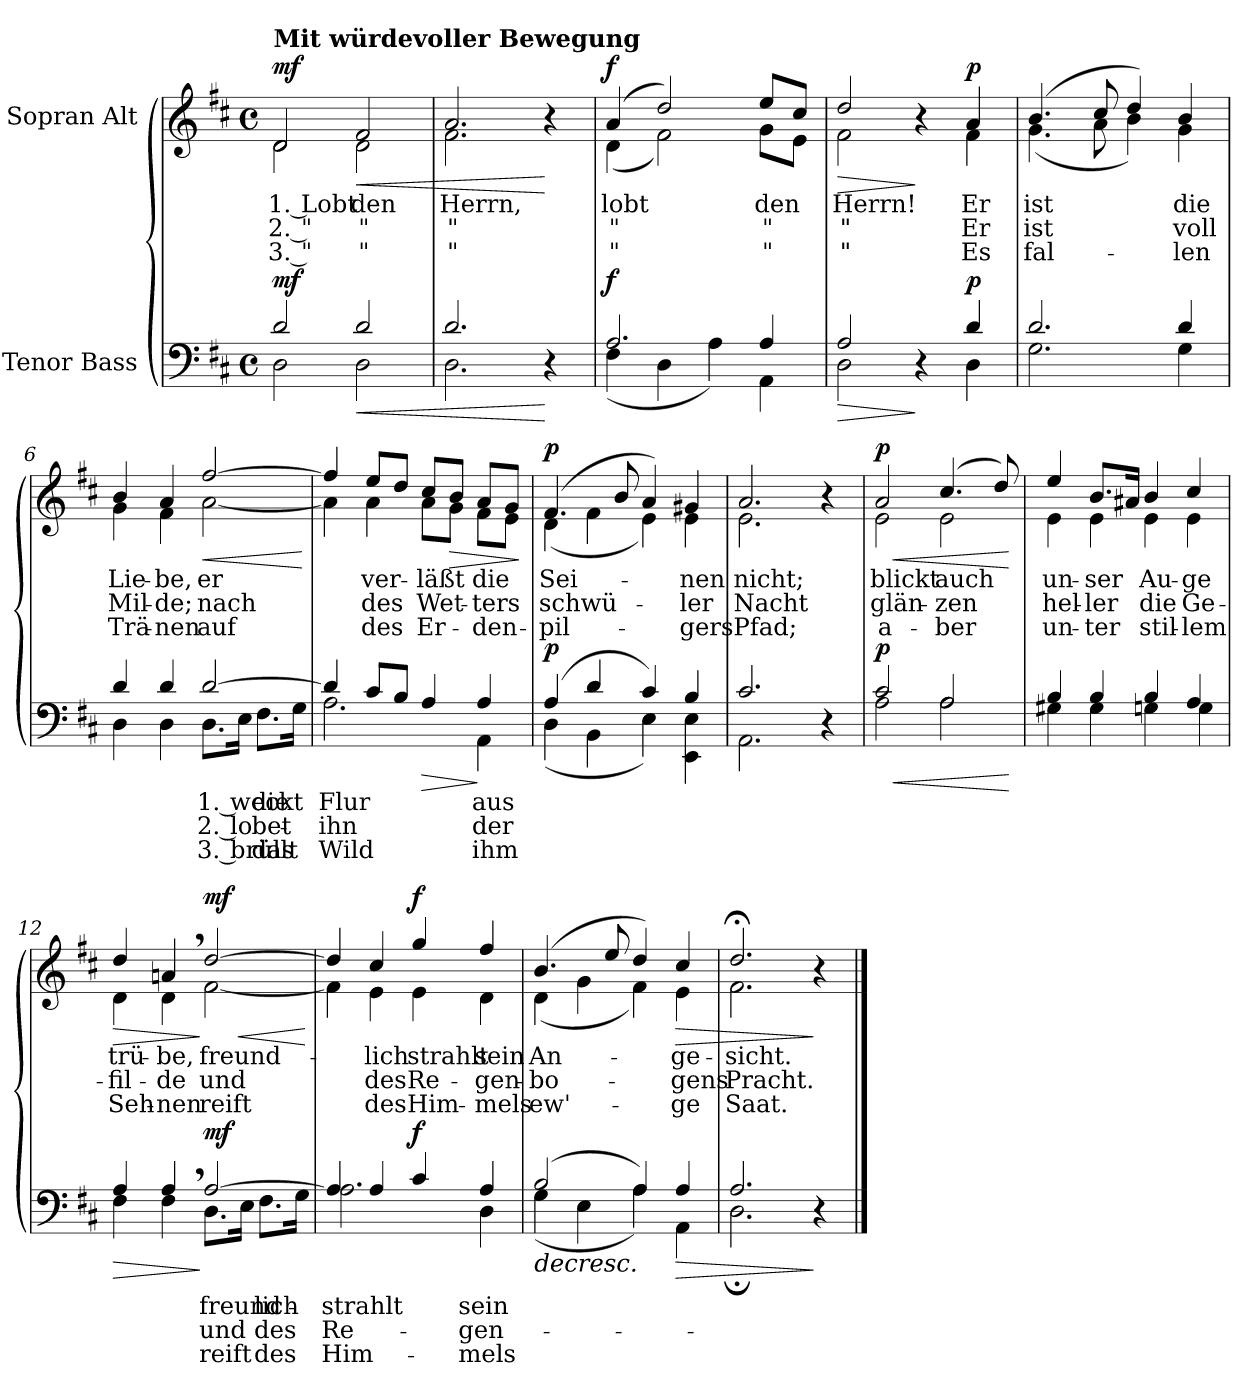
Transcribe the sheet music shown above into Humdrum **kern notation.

**kern	**text	**text	**text	**dynam	**kern	**text	**text	**text	**dynam
*part2	*part2	*part2	*part2	*part2	*part1	*part1	*part1	*part1	*part1
*staff2	*staff2	*staff2	*staff2	*staff2	*staff1	*staff1	*staff1	*staff1	*staff1
*I"Tenor Bass	*	*	*	*	*I"Sopran Alt	*	*	*	*
*clefF4	*	*	*	*	*clefG2	*	*	*	*
*k[f#c#]	*	*	*	*	*k[f#c#]	*	*	*	*
*M4/4	*	*	*	*	*M4/4	*	*	*	*
*met(c)	*	*	*	*	*met(c)	*	*	*	*
=1	=1	=1	=1	=1	=1	=1	=1	=1	=1
*^	*	*	*	*	*^	*	*	*	*
!	!	!	!	!	!	!LO:TX:a:B:t=Mit würdevoller Bewegung	!	!	!	!	!
!	!	!	!	!	!LO:DY:a	!	!	!	!	!	!LO:DY:a
2d/	2D\	.	.	.	mf	2d/	2d\	1. Lobt	2. "	3. "	mf
!	!	!	!	!	!LO:HP:b	!	!	!	!	!	!LO:HP:b
2d/	2D\	.	.	.	<	2f#/	2d\	den	"	"	<
=2	=2	=2	=2	=2	=2	=2	=2	=2	=2	=2	=2
2.d/	2.D\	.	.	.	.	2.a/	2.f#\	Herrn,	"	"	.
4r	4ryy	.	.	.	[	4r	4ryy	.	.	.	[
=3	=3	=3	=3	=3	=3	=3	=3	=3	=3	=3	=3
!	!	!	!	!	!LO:DY:a	!	!	!	!	!	!LO:DY:a
2.A/	(4F#\	.	.	.	f	(4a/	(4d\	-lobt	"	"	f
.	4D\	.	.	.	.	2dd/)	2f#\)	.	.	.	.
.	4A\)	.	.	.	.	.	.	.	.	.	.
4A/	4AA\	.	.	.	.	8ee/L	8g\L	den	"	"	.
.	.	.	.	.	.	8cc#/J	8e\J	.	.	.	.
=4	=4	=4	=4	=4	=4	=4	=4	=4	=4	=4	=4
!	!	!	!	!	!LO:HP:b	!	!	!	!	!	!LO:HP:b
2A/	2D\	.	.	.	>	2dd/	2f#\	Herrn!	"	"	>
4r	4ryy	.	.	.	]	4r	4ryy	.	.	.	]
!	!	!	!	!	!LO:DY:a	!	!	!	!	!	!LO:DY:a
4d/	4D\	.	.	.	p	4a/	4f#\	Er	Er	Es	p
=5	=5	=5	=5	=5	=5	=5	=5	=5	=5	=5	=5
2.d/	2.G\	.	.	.	.	(4.b/	(4.g\	ist	ist	fal-	.
.	.	.	.	.	.	8cc#/	8a\	.	.	.	.
.	.	.	.	.	.	4dd/)	4b\)	.	.	.	.
4d/	4G\	.	.	.	.	4b/	4g\	die	voll	-len	.
!!LO:LB:g=z	!!
=6	=6	=6	=6	=6	=6	=6	=6	=6	=6	=6	=6
4d/	4D\	.	.	.	.	4b/	4g\	Lie-	Mil-	Trä-	.
4d/	4D\	.	.	.	.	4a/	4f#\	-be,	-de;	-nen	.
!	!	!	!	!	!	!	!	!	!	!	!LO:HP:b
[2d/	8.D\L	1. weckt	2. lo-	3. brüllt	.	[2ff#/	[2a\	er	-nach	auf	<
.	16E\Jk	.	.	.	.	.	.	.	.	.	.
.	8.F#\L	die	-bet	das	.	.	.	.	.	.	.
.	16G\Jk	.	.	.	.	.	.	.	.	.	.
*v	*v	*	*	*	*	*	*	*	*	*	*
*	*	*	*	*	*v	*v	*	*	*	*
.	.	.	.	.	.	.	.	.	[
=7	=7	=7	=7	=7	=7	=7	=7	=7	=7
*^	*	*	*	*	*^	*	*	*	*
4d/]	2.A\	Flur	ihn	Wild	.	4ff#/]	4a\]	.	.	.	.
8c#/L	.	.	.	.	.	8ee/L	4a\	ver-	des	des	.
8B/J	.	.	.	.	.	8dd/J	.	.	.	.	.
!	!	!	!	!	!LO:HP:b	!	!	!	!	!	!
4A/	.	.	.	.	>	8cc#/L	8a\L	-läßt	Wet-	Er-	.
!	!	!	!	!	!	!	!	!	!	!	!LO:HP:b
.	.	.	.	.	.	8b/J	8g\J	.	.	.	>
4A/	4AA\	aus	der	ihm	]	8a/L	8f#\L	die	-ters	-den-	.
.	.	.	.	.	.	8g/J	8e\J	.	.	.	.
*v	*v	*	*	*	*	*	*	*	*	*	*
*	*	*	*	*	*v	*v	*	*	*	*
.	.	.	.	.	.	.	.	.	]
=8	=8	=8	=8	=8	=8	=8	=8	=8	=8
*^	*	*	*	*	*^	*	*	*	*
!	!	!	!	!	!LO:DY:a	!	!	!	!	!	!LO:DY:a
(4A/	(4D\	.	.	.	p	(4.f#/	(4d\	Sei-	schwü-	-pil-	p
4d/	4BB\	.	.	.	.	.	4f#\	.	.	.	.
.	.	.	.	.	.	8b/	.	.	.	.	.
4c#/)	4E\)	.	.	.	.	4a/)	4e\)	.	.	.	.
4B/	4EE\ 4E!\	.	.	.	.	4g#X/	4e\	-nen	-ler	-gers	.
=9	=9	=9	=9	=9	=9	=9	=9	=9	=9	=9	=9
2.c#/	2.AA\	.	.	.	.	2.a/	2.e\	nicht;	Nacht	Pfad;	.
4r	4ryy	.	.	.	.	4r	4ryy	.	.	.	.
=10	=10	=10	=10	=10	=10	=10	=10	=10	=10	=10	=10
!	!	!	!	!	!LO:HP:b	!	!	!	!	!	!LO:HP:b
!	!	!	!	!	!LO:DY:n=1:a	!	!	!	!	!	!LO:DY:n=1:a
2c#/	2A\	.	.	.	< p	2a/	2e\	blickt	glän-	a-	< p
2A/	2A\	.	.	.	.	(4.cc#/	2e\	auch	-zen	-ber	.
.	.	.	.	.	.	8dd/)	.	.	.	.	.
*v	*v	*	*	*	*	*	*	*	*	*	*
*	*	*	*	*	*v	*v	*	*	*	*
.	.	.	.	[	.	.	.	.	[
!!LO:LB:g=z
=11	=11	=11	=11	=11	=11	=11	=11	=11	=11
*^	*	*	*	*	*^	*	*	*	*
4B/	4G#X\	.	.	.	.	4ee/	4e\	un-	hel-	un-	.
4B/	4G#\	.	.	.	.	8.b/L	4e\	-ser	-ler	-ter	.
.	.	.	.	.	.	16a#X/Jk	.	.	.	.	.
4B/	4Gn\	.	.	.	.	4b/	4e\	Au-	die	stil-	.
4A/	4G\	.	.	.	.	4cc#/	4e\	-ge	Ge-	-lem	.
=12	=12	=12	=12	=12	=12	=12	=12	=12	=12	=12	=12
!	!	!	!	!	!LO:HP:b	!	!	!	!	!	!LO:HP:b
4A/	4F#\	.	.	.	>	4dd/	4d\	trü-	-fil-	Seh-	>
4A,/	4F#\	.	.	.	.	4an,/	4d\	-be,	-de	-nen	.
!	!	!	!	!	!LO:DY:n=1:a	!	!	!	!	!	!LO:HP:n=1:b
!	!	!	!	!	!	!	!	!	!	!	!LO:DY:n=1:a
[2A/	8.D\L	freund-	-und	reift	] mf	[2dd/	[2f#\	freund-	-und	reift	] < mf
.	16E\Jk	.	.	.	.	.	.	.	.	.	.
.	8.F#\L	-lich	des	des	.	.	.	.	.	.	.
.	16G\Jk	.	.	.	.	.	.	.	.	.	.
*v	*v	*	*	*	*	*	*	*	*	*	*
*	*	*	*	*	*v	*v	*	*	*	*
.	.	.	.	.	.	.	.	.	[
=13	=13	=13	=13	=13	=13	=13	=13	=13	=13
*^	*	*	*	*	*^	*	*	*	*
4A/]	2.A\	strahlt	Re-	Him-	.	4dd/]	4f#\]	.	.	.	.
4A/	.	.	.	.	.	4cc#/	4e\	-lich	des	des	.
!	!	!	!	!	!LO:DY:a	!	!	!	!	!	!LO:DY:a
4c#/	.	.	.	.	f	4gg/	4e\	strahlt	Re-	Him-	f
4A/	4D\	sein	-gen -	-mels	.	4ff#/	4d\	sein	-gen-	-mels	.
=14	=14	=14	=14	=14	=14	=14	=14	=14	=14	=14	=14
!	!	!	!	!	!LO:HP:b	!	!	!	!	!	!
(2B/	(4G\	.	.	.	>	(4.b/	(4d\	An-	-bo-	ew'-	.
.	4E\	.	.	.	.	.	4g\	.	.	.	.
.	.	.	.	.	.	8ee/	.	.	.	.	.
4A/)	4A\)	.	.	.	.	4dd/)	4f#\)	.	.	.	.
!	!	!	!	!	!LO:HP:b	!	!	!	!	!	!LO:HP:b
4A/	4AA\	.	.	.	>	4cc#/	4e\	-ge-	-gens	-ge	>
=15	=15	=15	=15	=15	=15	=15	=15	=15	=15	=15	=15
2.A/	2.D;\	.	.	.	.	2.dd;</	2.f#\	-sicht.	Pracht.	Saat.	.
4r	4ryy	.	.	.	] ]	4r	4ryy	.	.	.	]
*v	*v	*	*	*	*	*	*	*	*	*	*
*	*	*	*	*	*v	*v	*	*	*	*
==	==	==	==	==	==	==	==	==	==
*-	*-	*-	*-	*-	*-	*-	*-	*-	*-
